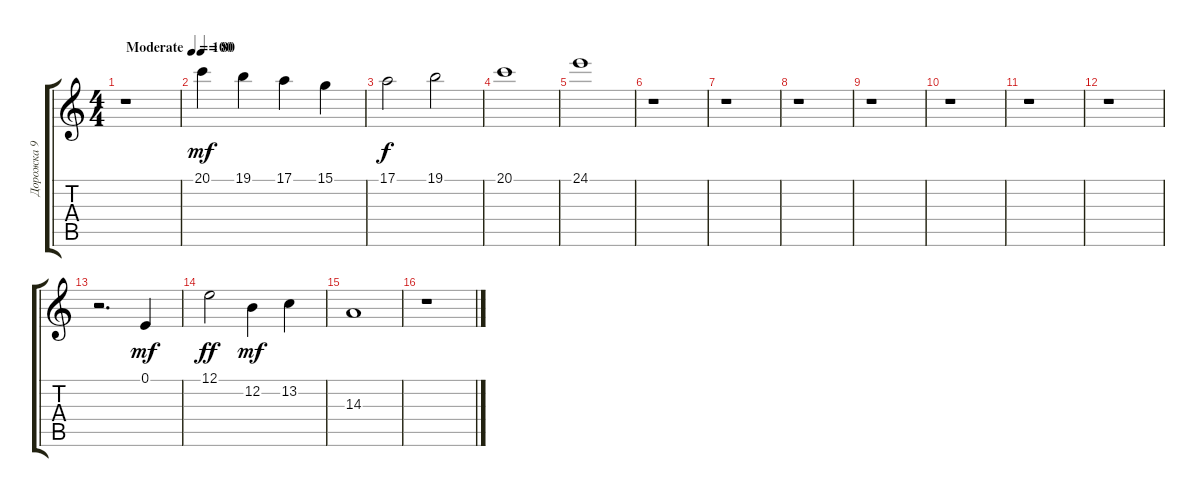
\track ("Дорожка 9" "Дорожка 9") {instrument vibraphone}
\staff {score tabs}
\tuning (E4 B3 G3 D3 A2 E2) {hide}
\ts (4 4)
\tempo (100 "Moderate")
\clef g2
\ks c
r.1{dy mf instrument vibraphone} |
\tempo 80
20.1.4 19.1.4 17.1.4 15.1.4 |
17.1.2{dy f} 19.1.2 |
20.1.1 |
24.1.1 |
r.1 |
r.1 |
r.1 |
r.1 |
r.1 |
r.1 |
r.1 |
r.2{d} 0.1.4{dy mf} |
12.1.2{dy ff} 12.2.4{dy mf} 13.2.4 |
14.3.1 |
r.1
